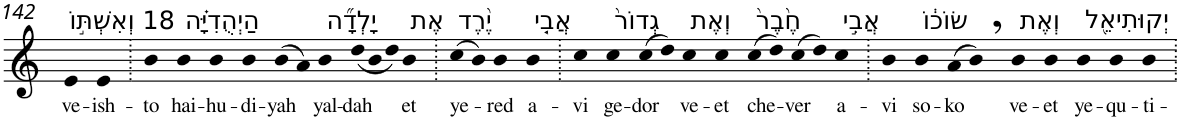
**kern	**text
*part1	*part1
*staff1	*staff1
*I"Piano	*
*I'Pno	*
!!LO:PB:g=z
*clefG2	*
*k[]	*
=142	=142
!LO:TX:a:t=18 וְאִשְׁתּ֣וֹ	!
!	!LO:LY:b
4e	ve-
!	!LO:LY:b
4e	-ish-
=143.	=143.
!	!LO:LY:b
4b	-to
!LO:TX:a:t=הַיְהֻדִיָּ֗ה	!
!	!LO:LY:b
4b	hai-
!	!LO:LY:b
4b	-hu-
!	!LO:LY:b
4b	-di-
!	!LO:LY:b
(>8b	-yah
8a)	.
!LO:TX:a:t=יָלְדָ֞ה	!
!	!LO:LY:b
4b	yal-
*Xtuplet	*
!	!LO:LY:b
(<12dd	-dah
12b	.
12dd)	.
!LO:TX:a:t=אֶת	!
!	!LO:LY:b
4b	et
=144.	=144.
!LO:TX:a:t=יֶ֨רֶד	!
!	!LO:LY:b
(>8cc	ye-
8b)	.
!	!LO:LY:b
4b	-red
!LO:TX:a:t=אֲבִ֤י	!
!	!LO:LY:b
4b	a-
=145.	=145.
!	!LO:LY:b
4cc	-vi
!LO:TX:a:t=גְדוֹר֙	!
!	!LO:LY:b
4cc	ge-
!	!LO:LY:b
(>8cc	-dor
8dd)	.
!LO:TX:a:t=וְאֶת	!
!	!LO:LY:b
4cc	ve-
!	!LO:LY:b
4cc	-et
!LO:TX:a:t=חֶ֙בֶר֙	!
!	!LO:LY:b
(>8cc	che-
8dd)	.
!	!LO:LY:b
(>8cc	-ver
8dd)	.
!LO:TX:a:t=אֲבִ֣י	!
!	!LO:LY:b
4cc	a-
=146.	=146.
!	!LO:LY:b
4b	-vi
!LO:TX:a:t=שׂוֹכ֔וֹ	!
!	!LO:LY:b
4b	so-
!	!LO:LY:b
(>8a	-ko
8b,)	.
!LO:TX:a:t=וְאֶת	!
!	!LO:LY:b
4b	ve-
!	!LO:LY:b
4b	-et
!LO:TX:a:t=יְקוּתִיאֵ֖ל	!
!	!LO:LY:b
4b	ye-
!	!LO:LY:b
4b	-qu-
!	!LO:LY:b
4b	-ti-
=.	=.
*-	*-
